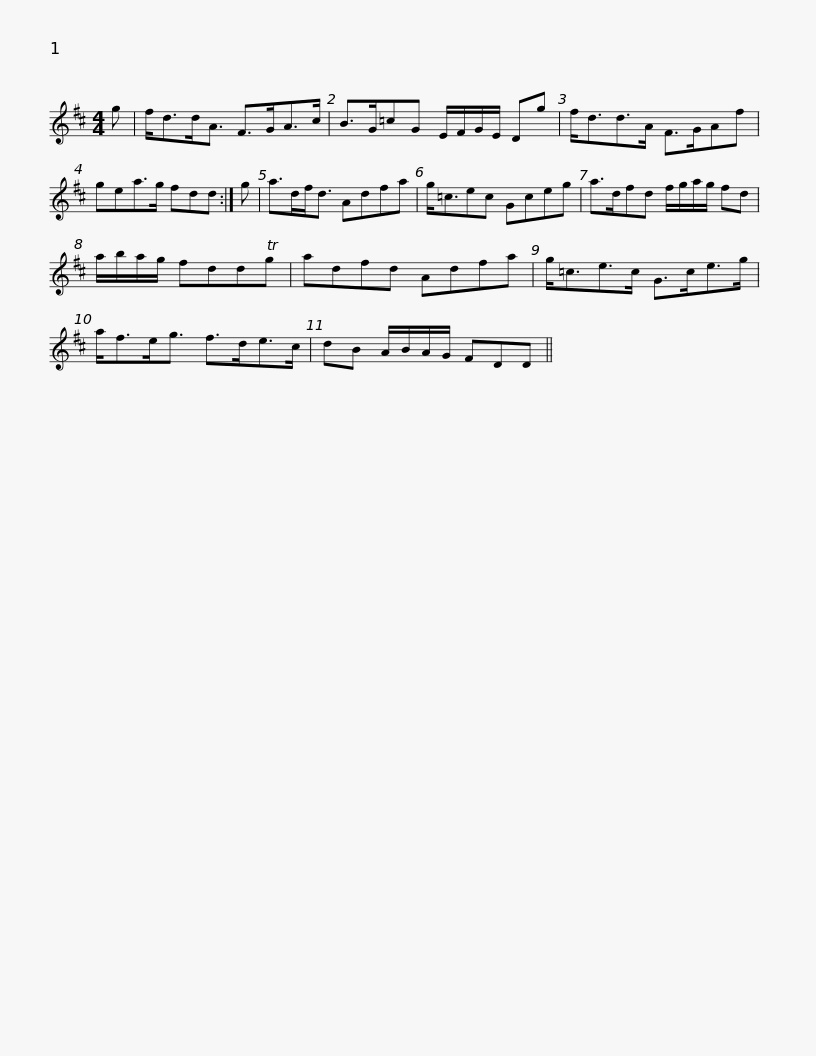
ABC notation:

X:1
L:1/8
M:4/4
I:linebreak $
K:D
V:1 treble
V:1
 g | f<dd<A F>GA>c | B>G=cG E/F/G/E/ Dg | f<dd>A F>GAf | gea>g fdd :| %5
 g |$ a>df<d Adfa | g<=cec Gceg | a>dfd f/g/a/g/ fd | a/b/a/g/ fddTg | %10
 adfd Adfa |$ g<=ce>c G>ce>g | a<fe<g f>de>c | dB A/B/A/G/ FDD || %14
